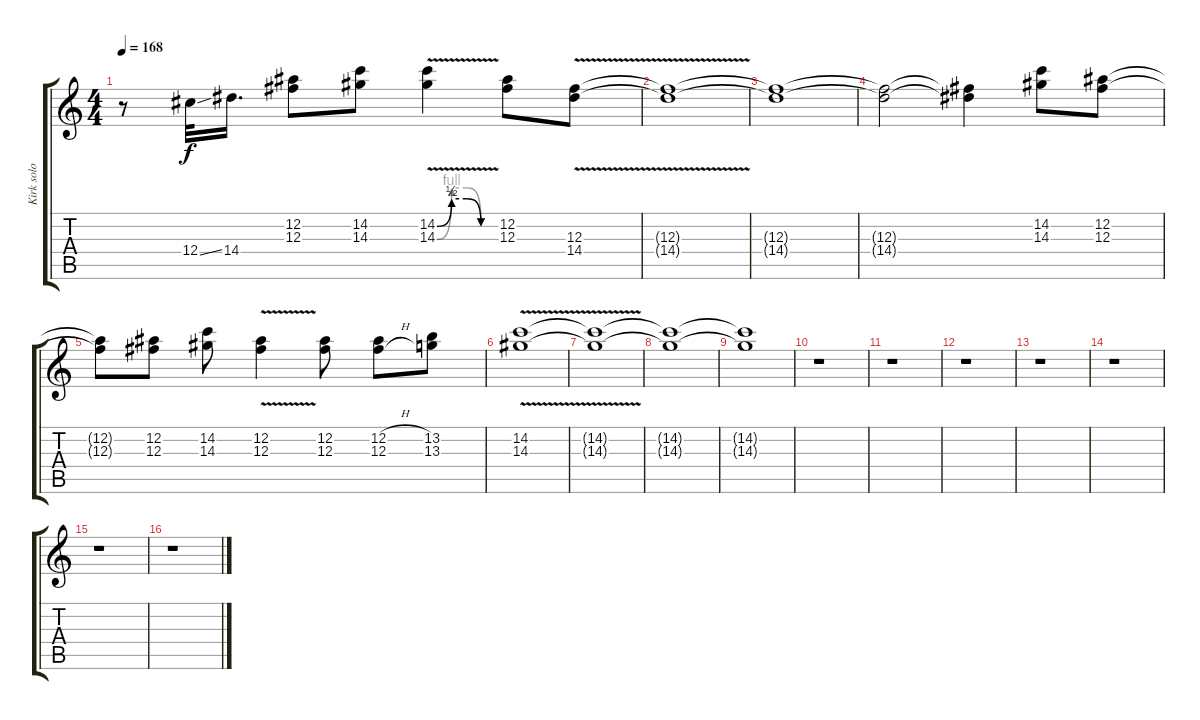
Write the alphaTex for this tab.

\track ("Kirk solo" "Kirk solo") {instrument distortionguitar}
\staff {score tabs}
\tuning (Eb4 Bb3 Gb3 Db3 Ab2 Eb2) {hide}
\ts (4 4)
\tempo 168
\clef g2
\ks c
r.8{dy f} 12.4{ss}.32 14.4.16{d} (12.2 12.3).8 (14.2 14.3).8 (14.2{be (custom 0 0 15 2 30 2 45 0 60 0) v} 14.3{be (custom 0 0 15 4 30 4 45 0 60 0) v}).4 (12.2 12.3).8 (12.3{v} 14.4{v}).8 |
(12.3{t} 14.4{t}).1 |
(12.3{t} 14.4{t}).1 |
(12.3{t} 14.4{t}).2 (12.3{t} 14.4{t}).4 (14.2 14.3).8 (12.2 12.3).8 |
(12.2{t} 12.3{t}).8 (12.2 12.3).8 (14.2 14.3).8 (12.2{v} 12.3{v}).4 (12.2 12.3).8 (12.2{h} 12.3{h}).8 (13.2 13.3).8 |
(14.2{v} 14.3{v}).1 |
(14.2{t} 14.3{t}).1 |
(14.2{t} 14.3{t}).1 |
(14.2{t} 14.3{t}).1 |
r.1 |
r.1 |
r.1 |
r.1 |
r.1 |
r.1 |
r.1
